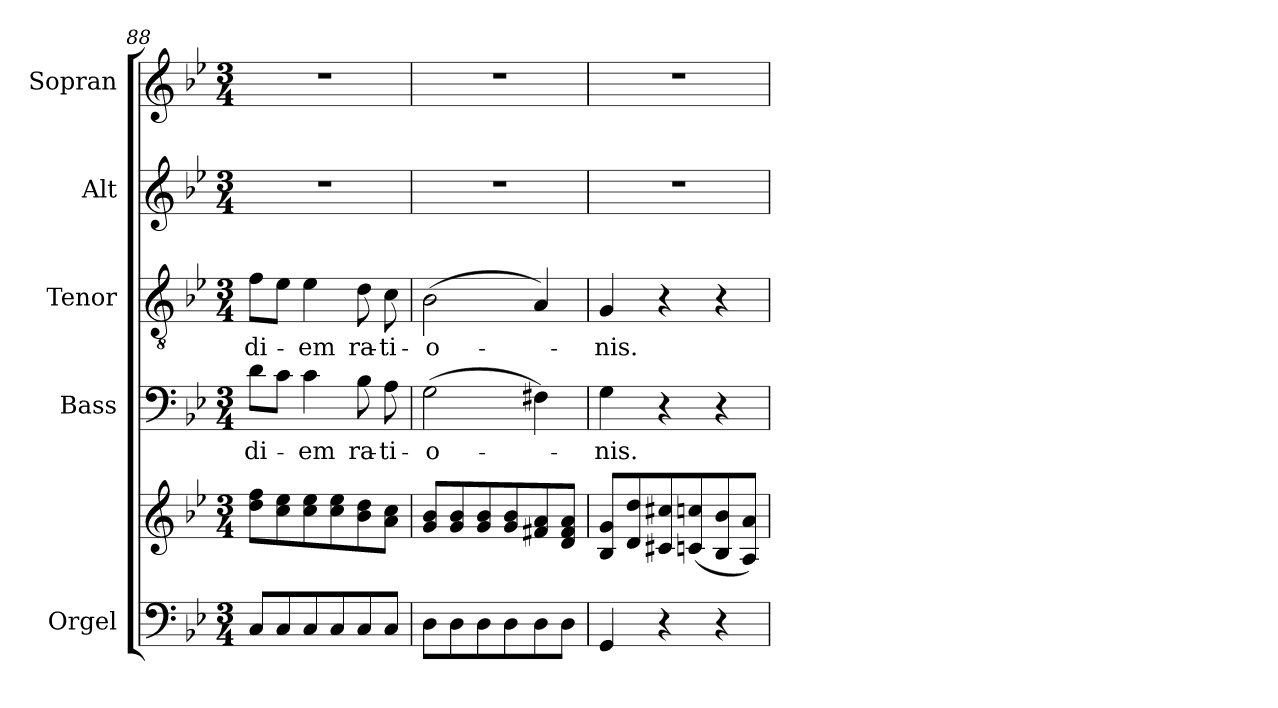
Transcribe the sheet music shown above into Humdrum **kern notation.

**kern	**kern	**kern	**text	**kern	**text	**kern	**kern
*part5	*part5	*part4	*part4	*part3	*part3	*part2	*part1
*staff6	*staff5	*staff4	*staff4	*staff3	*staff3	*staff2	*staff1
*I"Orgel	*	*I"Bass	*	*I"Tenor	*	*I"Alt	*I"Sopran
*I'Org.	*	*I'B.	*	*I'T.	*	*I'A.	*I'S.
*clefF4	*clefG2	*clefF4	*	*clefGv2	*	*clefG2	*clefG2
*k[b-e-]	*k[b-e-]	*k[b-e-]	*	*k[b-e-]	*	*k[b-e-]	*k[b-e-]
*B-:	*B-:	*B-:	*	*B-:	*	*B-:	*B-:
*M3/4	*M3/4	*M3/4	*	*M3/4	*	*M3/4	*M3/4
=88	=88	=88	=88	=88	=88	=88	=88
!	!	!	!LO:LY:b	!	!LO:LY:b	!	!
8C/L	8dd\ 8ff\L	8d\L	di-	8f\L	di-	2.r	2.r
8C/	8cc\ 8ee-\	8c\J	.	8e-\J	.	.	.
!	!	!	!LO:LY:b	!	!LO:LY:b	!	!
8C/	8cc\ 8ee-\	4c\	-em	4e-\	-em	.	.
8C/	8cc\ 8ee-\	.	.	.	.	.	.
!	!	!	!LO:LY:b	!	!LO:LY:b	!	!
8C/	8b-\ 8dd\	8B-\	ra-	8d\	ra-	.	.
!	!	!	!LO:LY:b	!	!LO:LY:b	!	!
8C/J	8a\ 8cc\J	8A\	-ti-	8c\	-ti-	.	.
!!LO:PB:g=z
=89	=89	=89	=89	=89	=89	=89	=89
!	!	!	!LO:LY:b	!	!LO:LY:b	!	!
8D\L	8g/ 8b-/L	(>2G\	-o-	(>2B-\	-o-	2.r	2.r
8D\	8g/ 8b-/	.	.	.	.	.	.
8D\	8g/ 8b-/	.	.	.	.	.	.
8D\	8g/ 8b-/	.	.	.	.	.	.
8D\	8f#X/ 8a/	4F#X\)	.	4A/)	.	.	.
8D\J	8d/ 8f#/ 8a/J	.	.	.	.	.	.
=90	=90	=90	=90	=90	=90	=90	=90
!	!	!	!LO:LY:b	!	!LO:LY:b	!	!
4GG/	8B-/ 8g/L	4G\	-nis.	4G/	-nis.	2.r	2.r
.	8d/ 8dd/	.	.	.	.	.	.
4r	8c#X/ 8cc#X/	4r	.	4r	.	.	.
.	(<8cn/ 8ccn/	.	.	.	.	.	.
4r	8B-/ 8b-/	4r	.	4r	.	.	.
.	8A/ 8a/J)	.	.	.	.	.	.
=	=	=	=	=	=	=	=
*-	*-	*-	*-	*-	*-	*-	*-
